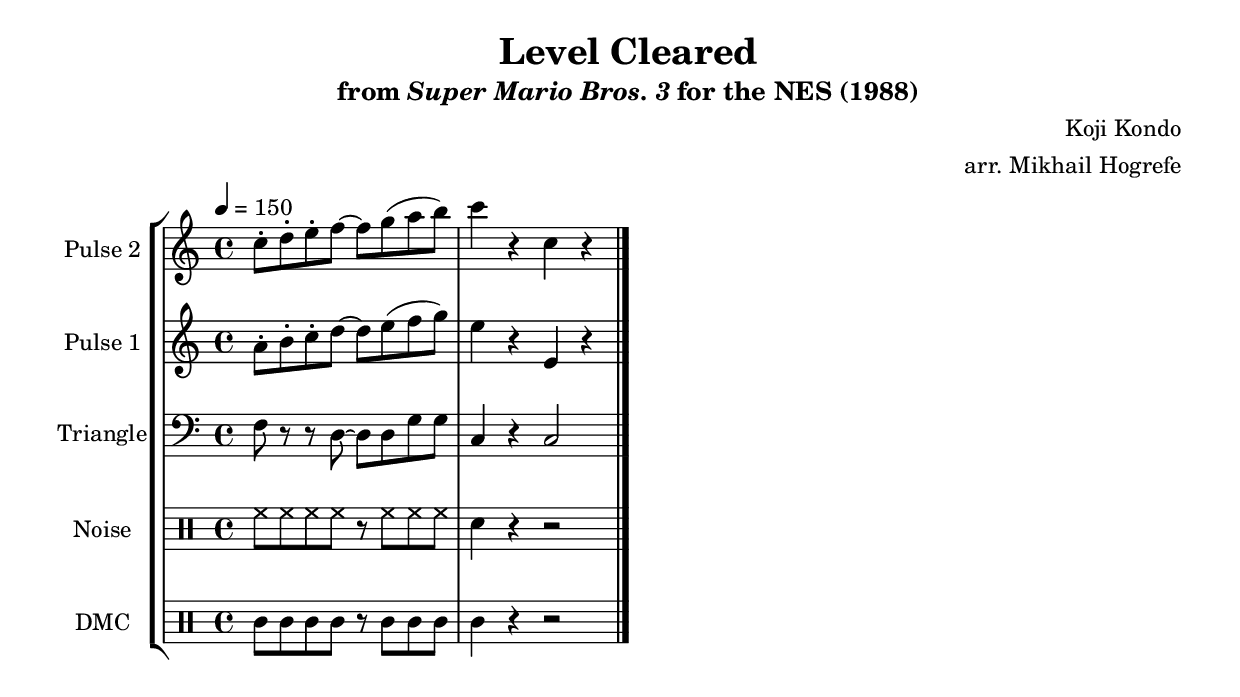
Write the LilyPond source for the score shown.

\version "2.22.0"

\paper {
  left-margin = 0.5\in
}

\book {
    \header {
        title = "Level Cleared"
        subtitle = \markup { "from" {\italic "Super Mario Bros. 3"} "for the NES (1988)" }
        composer = "Koji Kondo"
        arranger = "arr. Mikhail Hogrefe"
    }

    \score {
        {
            \new StaffGroup <<
                \new Staff \relative c'' {
                    \set Staff.instrumentName = "Pulse 2"
                    \set Staff.shortInstrumentName = "P.2"
\tempo 4 = 150
c8-. d-. e-. f ~ f g( a b) |
c4 r c, r |
\bar "|."
                }

                \new Staff \relative c'' {
                    \set Staff.instrumentName = "Pulse 1"
                    \set Staff.shortInstrumentName = "P.1"
a8-. b-. c-. d ~ d e( f g) |
e4 r e, r |
                }

                \new Staff \relative c {
                    \set Staff.instrumentName = "Triangle"
                    \set Staff.shortInstrumentName = "T."
\clef bass
f8 r r d ~ d d g g |
c,4 r c2 |
                }

                \new DrumStaff {
                    \drummode {
                        \set Staff.instrumentName="Noise"
                        \set Staff.shortInstrumentName="N."
hh8 hh hh hh r hh hh hh |
sn4 r r2 |
                    }
                }

                \new DrumStaff {
                    \drummode {
                        \set Staff.instrumentName="DMC"
                        \set Staff.shortInstrumentName="DMC"
wbh8 wbh wbh wbh r wbh wbh wbh |
wbh4 r r2 |
                    }
                }
            >>
        }
        \layout {
            \context {
                \Staff
                \RemoveEmptyStaves
            }
            \context {
                \DrumStaff
                \RemoveEmptyStaves
            }
        }
    }
}
